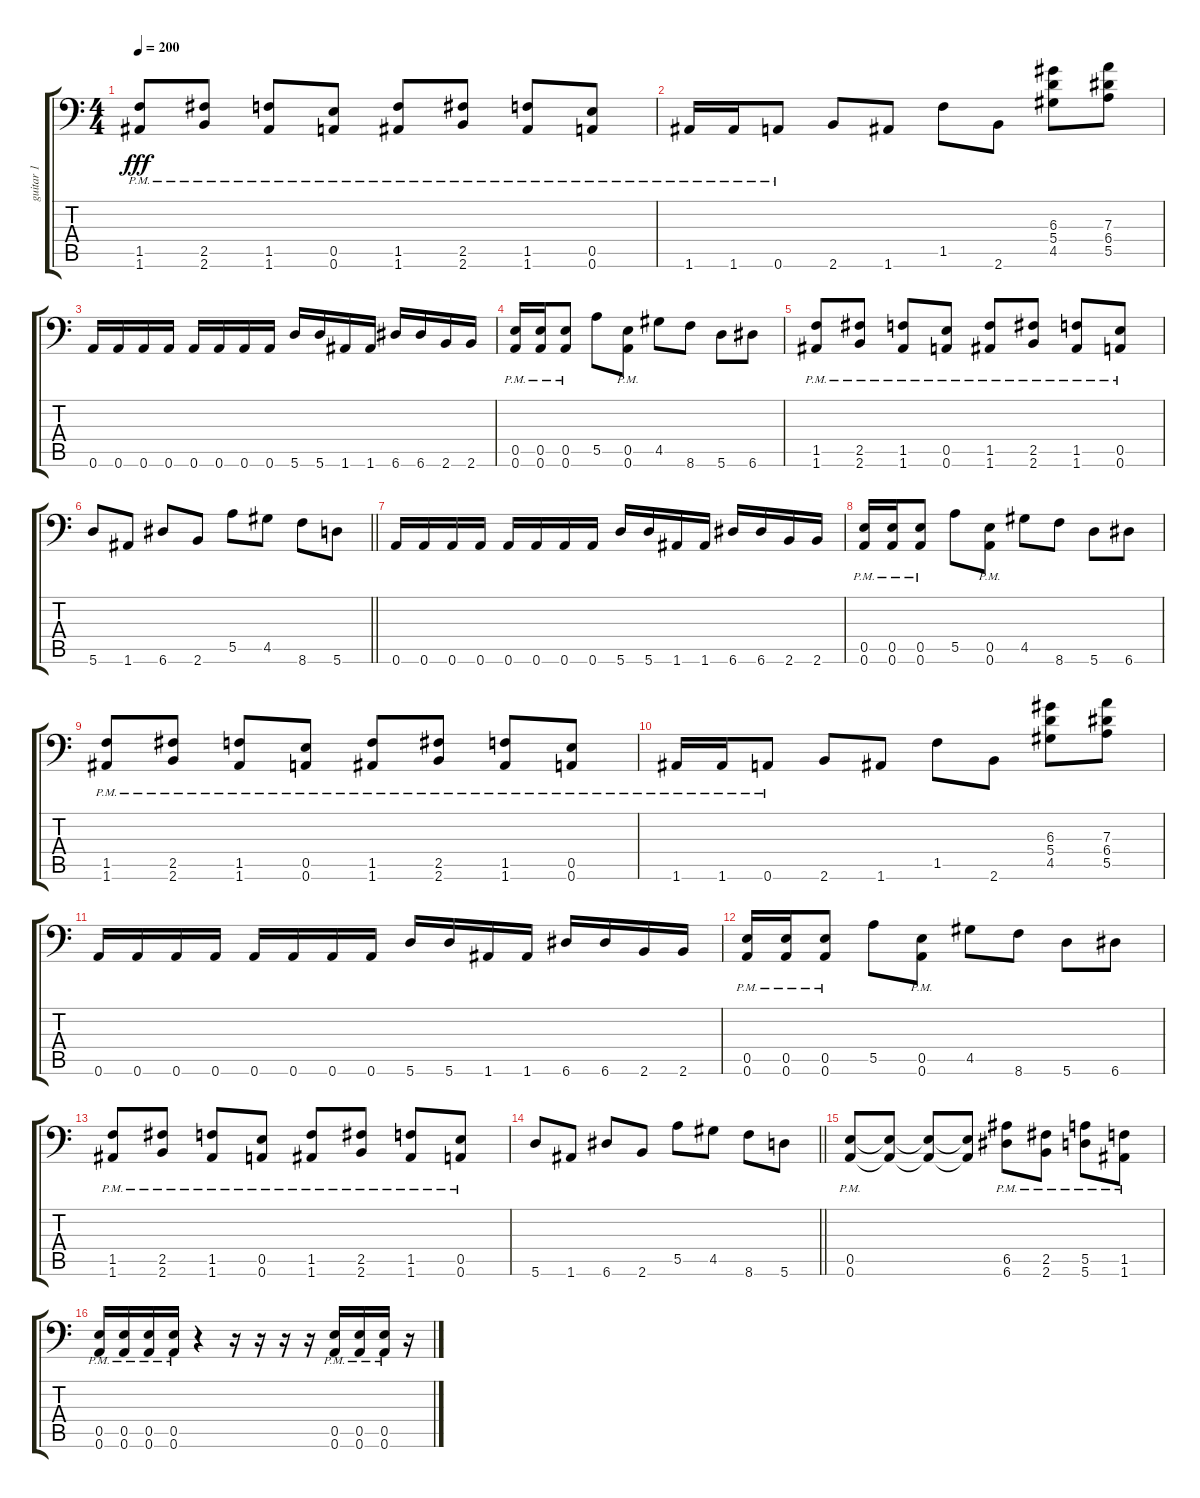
\track ("guitar 1" "guitar 1") {instrument distortionguitar}
\staff {score tabs}
\tuning (B3 Gb3 D3 A2 E2 A1) {hide}
\ts (4 4)
\tempo 200
\clef f4
\ks c
(1.5{pm} 1.6{pm}).8{dy fff} (2.5{pm} 2.6{pm}).8 (1.5{pm} 1.6{pm}).8 (0.5{pm} 0.6{pm}).8 (1.5{pm} 1.6{pm}).8 (2.5{pm} 2.6{pm}).8 (1.5{pm} 1.6{pm}).8 (0.5{pm} 0.6{pm}).8 |
1.6{pm}.16 1.6{pm}.16 0.6{pm}.8 2.6.8 1.6.8 1.5.8 2.6.8 (6.3 5.4 4.5).8 (7.3 6.4 5.5).8 |
0.6.16 0.6.16 0.6.16 0.6.16 0.6.16 0.6.16 0.6.16 0.6.16 5.6.16 5.6.16 1.6.16 1.6.16 6.6.16 6.6.16 2.6.16 2.6.16 |
(0.5{pm} 0.6{pm}).16 (0.5{pm} 0.6{pm}).16 (0.5{pm} 0.6{pm}).8 5.5.8 (0.5{pm} 0.6{pm}).8 4.5.8 8.6.8 5.6.8 6.6.8 |
(1.5{pm} 1.6{pm}).8 (2.5{pm} 2.6{pm}).8 (1.5{pm} 1.6{pm}).8 (0.5{pm} 0.6{pm}).8 (1.5{pm} 1.6{pm}).8 (2.5{pm} 2.6{pm}).8 (1.5{pm} 1.6{pm}).8 (0.5{pm} 0.6{pm}).8 |
\barLineRight lightlight
5.6.8 1.6.8 6.6.8 2.6.8 5.5.8 4.5.8 8.6.8 5.6.8 |
\section ("" "")
0.6.16 0.6.16 0.6.16 0.6.16 0.6.16 0.6.16 0.6.16 0.6.16 5.6.16 5.6.16 1.6.16 1.6.16 6.6.16 6.6.16 2.6.16 2.6.16 |
(0.5{pm} 0.6{pm}).16 (0.5{pm} 0.6{pm}).16 (0.5{pm} 0.6{pm}).8 5.5.8 (0.5{pm} 0.6{pm}).8 4.5.8 8.6.8 5.6.8 6.6.8 |
(1.5{pm} 1.6{pm}).8 (2.5{pm} 2.6{pm}).8 (1.5{pm} 1.6{pm}).8 (0.5{pm} 0.6{pm}).8 (1.5{pm} 1.6{pm}).8 (2.5{pm} 2.6{pm}).8 (1.5{pm} 1.6{pm}).8 (0.5{pm} 0.6{pm}).8 |
1.6{pm}.16 1.6{pm}.16 0.6{pm}.8 2.6.8 1.6.8 1.5.8 2.6.8 (6.3 5.4 4.5).8 (7.3 6.4 5.5).8 |
0.6.16 0.6.16 0.6.16 0.6.16 0.6.16 0.6.16 0.6.16 0.6.16 5.6.16 5.6.16 1.6.16 1.6.16 6.6.16 6.6.16 2.6.16 2.6.16 |
(0.5{pm} 0.6{pm}).16 (0.5{pm} 0.6{pm}).16 (0.5{pm} 0.6{pm}).8 5.5.8 (0.5{pm} 0.6{pm}).8 4.5.8 8.6.8 5.6.8 6.6.8 |
(1.5{pm} 1.6{pm}).8 (2.5{pm} 2.6{pm}).8 (1.5{pm} 1.6{pm}).8 (0.5{pm} 0.6{pm}).8 (1.5{pm} 1.6{pm}).8 (2.5{pm} 2.6{pm}).8 (1.5{pm} 1.6{pm}).8 (0.5{pm} 0.6{pm}).8 |
\barLineRight lightlight
5.6.8 1.6.8 6.6.8 2.6.8 5.5.8 4.5.8 8.6.8 5.6.8 |
\section ("" "")
(0.5{pm} 0.6{pm}).8 (0.5{t} 0.6{t}).8 (0.5{t} 0.6{t}).8 (0.5{t} 0.6{t}).8 (6.5{pm} 6.6{pm}).8 (2.5{pm} 2.6{pm}).8 (5.5{pm} 5.6{pm}).8 (1.5{pm} 1.6{pm}).8 |
(0.5{pm} 0.6{pm}).16 (0.5{pm} 0.6{pm}).16 (0.5{pm} 0.6{pm}).16 (0.5{pm} 0.6{pm}).16 r.4 r.16 r.16 r.16 r.16 (0.5{pm} 0.6{pm}).16 (0.5{pm} 0.6{pm}).16 (0.5{pm} 0.6{pm}).16 r.16
